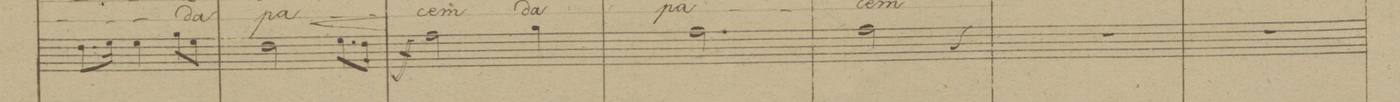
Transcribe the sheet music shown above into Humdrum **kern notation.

**kern	**dynam	**text	**text
*I"Alto	*	*	*
*clefC3	*	*	*
*k[b-]	*	*	*
*M3/4	*	*	*
8.e\L	.	.	.
16f\Jk	.	.	.
4f\	.	.	.
8a\L	.	.	.
8f\J	.	.	.
=42	=42	=42	=42
2e\	.	.	.
.	<	.	.
8.f\L	.	.	.
16e\Jk	[[	.	.
=43	=43	=43	=43
2g\	ff	.	.
4a\	.	.	.
=44	=44	=44	=44
2.g\	.	.	.
=45	=45	=45	=45
2g\	.	.	.
4r	.	.	.
=46	=46	=46	=46
2.r	.	.	.
=47	=47	=47	=47
2.r	.	.	.
=48	=48	=48	=48
*-	*-	*-	*-
